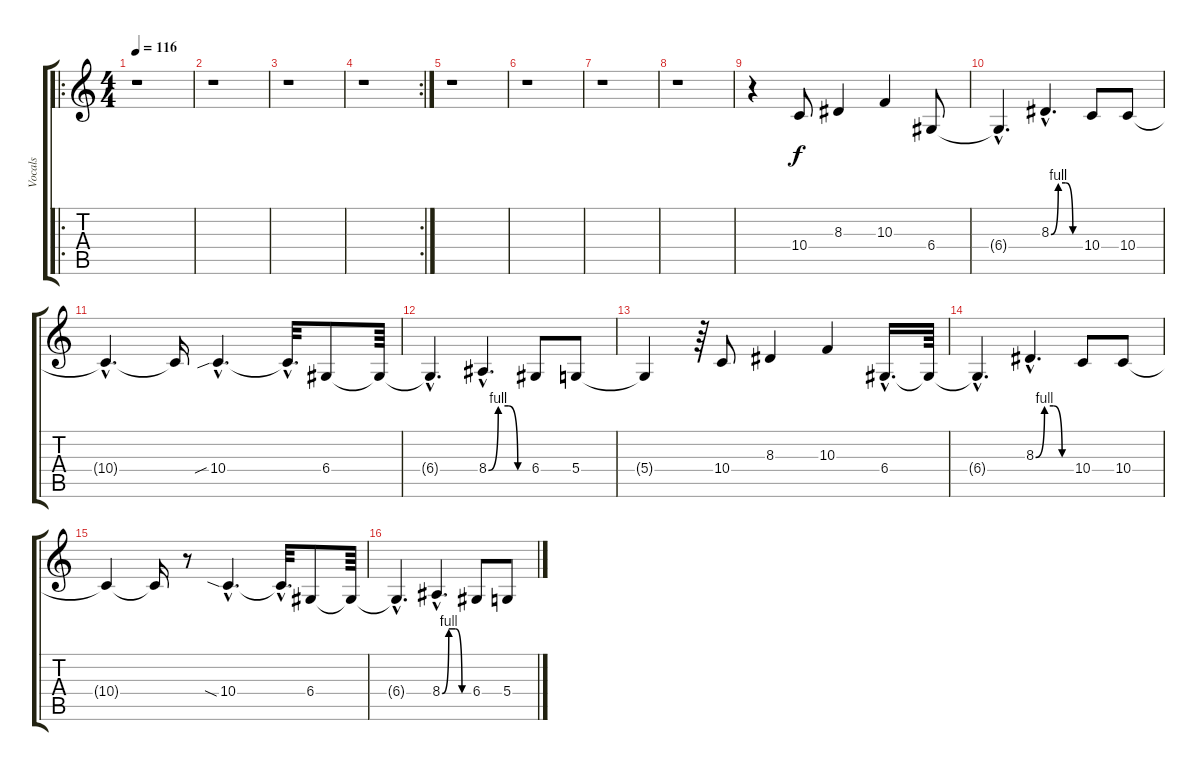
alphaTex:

\track ("Vocals" "Vocals") {instrument lead2sawtooth}
\staff {score tabs}
\tuning (E4 B3 G3 D3 A2 E2) {hide}
\ro
\ts (4 4)
\tempo 116
\clef g2
\ks c
r.1{dy f} |
r.1 |
r.1 |
\rc 2
r.1 |
r.1 |
r.1 |
r.1 |
r.1 |
r.4 10.4.8 8.3.4 10.3.4 6.4.8 |
6.4{hac t}.4{d} 8.3{be (custom 0 0 15 4 30 4 45 0 60 0) hac}.4{d} 10.4.8 10.4.8 |
10.4{hac t}.4{d} 10.4{t}.16 10.4{sib hac}.4{d} 10.4{hac t}.32{d} 6.4.8 6.4{t}.64 |
6.4{hac t}.4{d} 8.4{be (custom 0 0 15 4 30 4 45 0 60 0) hac}.4{d} 6.4.8 5.4.8 |
5.4{t}.4 r.64 10.4.8 8.3.4 10.3.4 6.4{hac}.16{d} 6.4{t}.64 |
6.4{hac t}.4{d} 8.3{be (custom 0 0 15 4 30 4 45 0 60 0) hac}.4{d} 10.4.8 10.4.8 |
10.4{t}.4 10.4{t}.16 r.8 10.4{sia hac}.4{d} 10.4{hac t}.32{d} 6.4.8 6.4{t}.64 |
6.4{hac t}.4{d} 8.4{be (custom 0 0 15 4 30 4 45 0 60 0) hac}.4{d} 6.4.8 5.4.8
